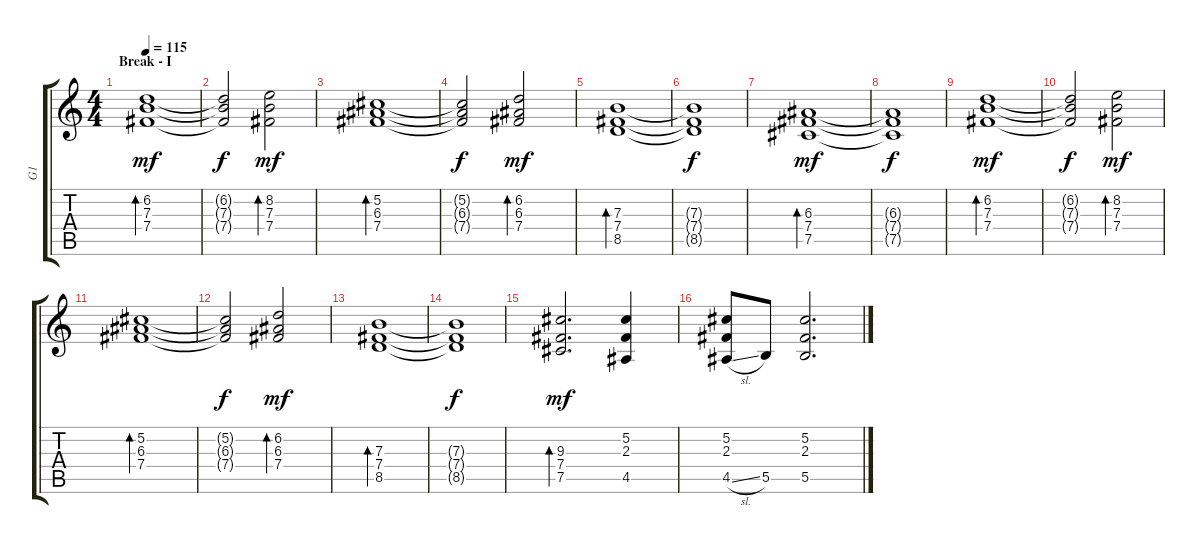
\track ("G1" "G1") {instrument electricguitarclean}
\staff {score tabs}
\tuning (Db4 Ab3 E3 B2 Gb2 B1) {hide}
\ts (4 4)
\section ("" "Break - I")
\tempo 115
\clef g2
\ks c
(6.2 7.3 7.4).1{bd 480 dy mf} |
(6.2{t} 7.3{t} 7.4{t}).2{dy f} (8.2 7.3 7.4).2{bd 480 dy mf} |
(5.2 6.3 7.4).1{bd 480} |
(5.2{t} 6.3{t} 7.4{t}).2{dy f} (6.2 6.3 7.4).2{bd 480 dy mf} |
(7.3 7.4 8.5).1{bd 480} |
(7.3{t} 7.4{t} 8.5{t}).1{dy f} |
(6.3 7.4 7.5).1{bd 480 dy mf} |
(6.3{t} 7.4{t} 7.5{t}).1{dy f} |
(6.2 7.3 7.4).1{bd 480 dy mf} |
(6.2{t} 7.3{t} 7.4{t}).2{dy f} (8.2 7.3 7.4).2{bd 480 dy mf} |
(5.2 6.3 7.4).1{bd 480} |
(5.2{t} 6.3{t} 7.4{t}).2{dy f} (6.2 6.3 7.4).2{bd 480 dy mf} |
(7.3 7.4 8.5).1{bd 480} |
(7.3{t} 7.4{t} 8.5{t}).1{dy f} |
(9.3 7.4 7.5).2{d bd 480 dy mf} (5.2 2.3 4.5).4 |
(5.2 2.3 4.5{sl}).8 5.5.8 (5.2 2.3 5.5).2{d}
